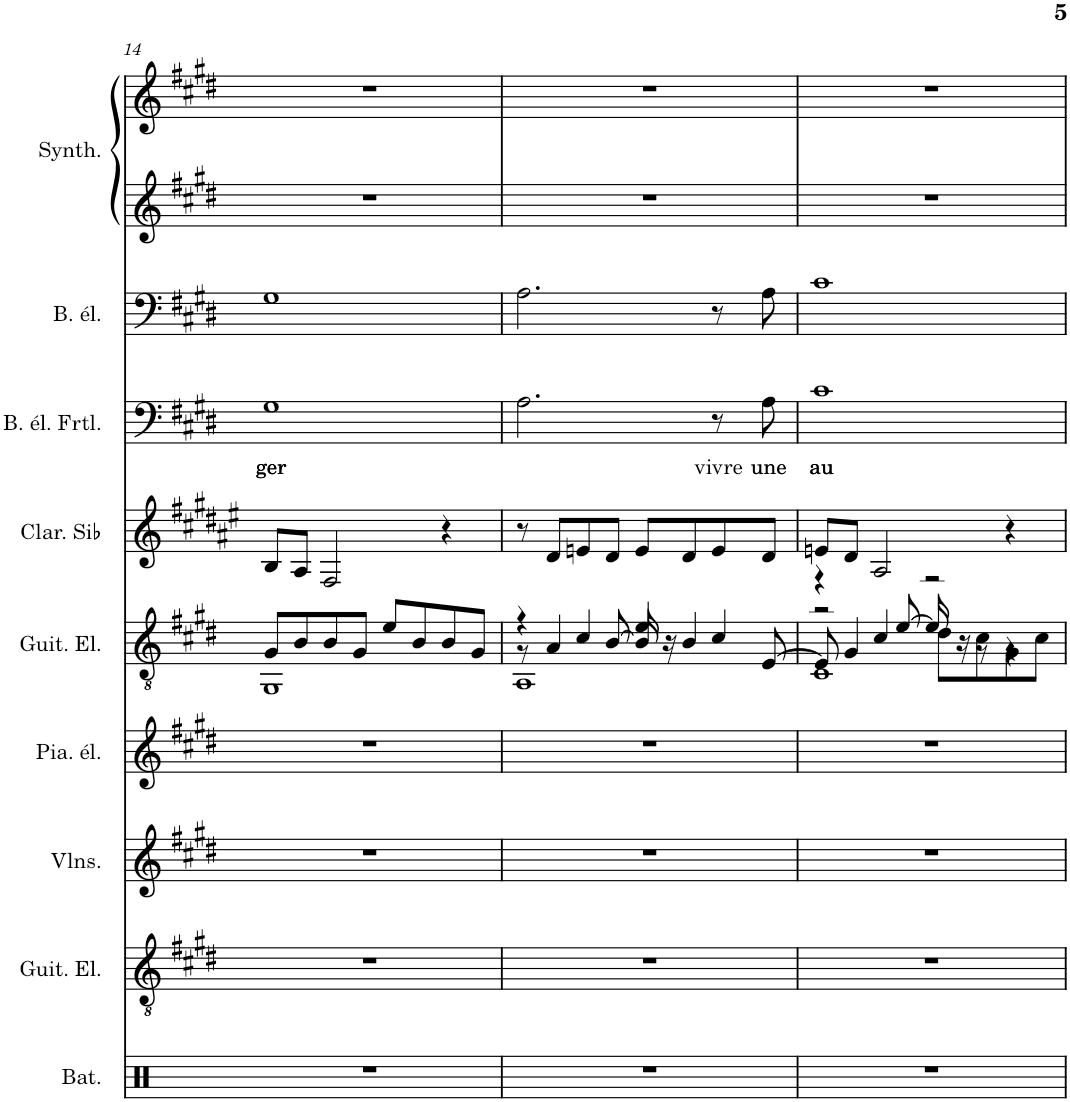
**kern	**kern	**kern	**kern	**kern	**kern	**kern	**text	**kern	**kern	**kern
*part9	*part8	*part7	*part6	*part5	*part4	*part3	*part3	*part2	*part1	*part1
*staff10	*staff9	*staff8	*staff7	*staff6	*staff5	*staff4	*staff4	*staff3	*staff2	*staff1
*I"Batterie	*I"Guitare électrique	*I"Violons	*I"Piano électrique	*I"Guitare électrique	*I"Clarinette en Sib	*I"Basse électrique fretless	*	*I"Basse électrique à 5 cordes	*I"Synthétiseur d'effets	*
*I'Bat.	*I'Guit. El.	*I'Vlns.	*I'Pia. él.	*I'Guit. El.	*I'Clar. Sib	*I'B. él. Frtl.	*	*I'B. él.	*I'Synth.	*
!!LO:PB:g=z
*clefX	*clefGv2	*clefG2	*clefG2	*clefGv2	*clefG2	*clefF4	*	*clefF4	*clefG2	*clefG2
*	*	*	*	*	*Trd1c2	*Trd7c12	*	*Trd7c12	*	*
*k[]	*k[f#c#g#d#]	*k[f#c#g#d#]	*k[f#c#g#d#]	*k[f#c#g#d#]	*k[f#c#g#d#a#e#]	*k[f#c#g#d#]	*	*k[f#c#g#d#]	*k[f#c#g#d#]	*k[f#c#g#d#]
*M4/4	*M4/4	*M4/4	*M4/4	*M4/4	*M4/4	*M4/4	*	*M4/4	*M4/4	*M4/4
=14	=14	=14	=14	=14	=14	=14	=14	=14	=14	=14
*	*	*	*	*^	*	*	*	*	*	*
!	!	!	!	!	!	!	!	!LO:LY:b	!	!	!
1r	1r	1r	1r	8G#/L	1GG#	8B/L	1G#	ger	1G#	1r	1r
.	.	.	.	8B/	.	8A#/J	.	.	.	.	.
.	.	.	.	8B/	.	2F#/	.	.	.	.	.
.	.	.	.	8G#/J	.	.	.	.	.	.	.
.	.	.	.	8e/L	.	.	.	.	.	.	.
.	.	.	.	8B/	.	.	.	.	.	.	.
.	.	.	.	8B/	.	4r	.	.	.	.	.
.	.	.	.	8G#/J	.	.	.	.	.	.	.
=15	=15	=15	=15	=15	=15	=15	=15	=15	=15	=15	=15
*	*	*	*	*	*^	*	*	*	*	*	*
1r	1r	1r	1r	4r	8r	1AA	8r	2.A\	.	2.A\	1r	1r
.	.	.	.	.	4A/	.	8d#/L	.	.	.	.	.
.	.	.	.	4c#/	.	.	8en/	.	.	.	.	.
.	.	.	.	.	[8B/	.	8d#/J	.	.	.	.	.
.	.	.	.	4e/	16B/]	.	8e/L	.	.	.	.	.
.	.	.	.	.	16r	.	.	.	.	.	.	.
.	.	.	.	.	4B/	.	8d#/	.	.	.	.	.
!	!	!	!	!	!	!	!	!	!LO:LY:b	!	!	!
.	.	.	.	4c#/	.	.	8e/	8r	vivre	8r	.	.
!	!	!	!	!	!	!	!	!	!LO:LY:b	!	!	!
.	.	.	.	.	[8E/	.	8d#/J	8A\	une	8A\	.	.
=16	=16	=16	=16	=16	=16	=16	=16	=16	=16	=16	=16	=16
*	*	*	*	*	*	*^	*	*	*	*	*	*
!	!	!	!	!	!	!	!	!	!	!LO:LY:b	!	!	!
1r	1r	1r	1r	4r	2r	8E/]	1C#	8en/L	1c#	au	1c#	1r	1r
.	.	.	.	.	.	4G#/	.	8d#/J	.	.	.	.	.
.	.	.	.	4c#/	.	.	.	2A#/	.	.	.	.	.
.	.	.	.	.	.	[8e/	.	.	.	.	.	.	.
.	.	.	.	2r	8d#\L	16e/]	.	.	.	.	.	.	.
.	.	.	.	.	.	16r	.	.	.	.	.	.	.
.	.	.	.	.	8c#\	8r	.	.	.	.	.	.	.
.	.	.	.	.	8G#\	4r	.	4r	.	.	.	.	.
.	.	.	.	.	8c#\J	.	.	.	.	.	.	.	.
*	*	*	*	*v	*v	*v	*v	*	*	*	*	*	*
=	=	=	=	=	=	=	=	=	=	=
*-	*-	*-	*-	*-	*-	*-	*-	*-	*-	*-
